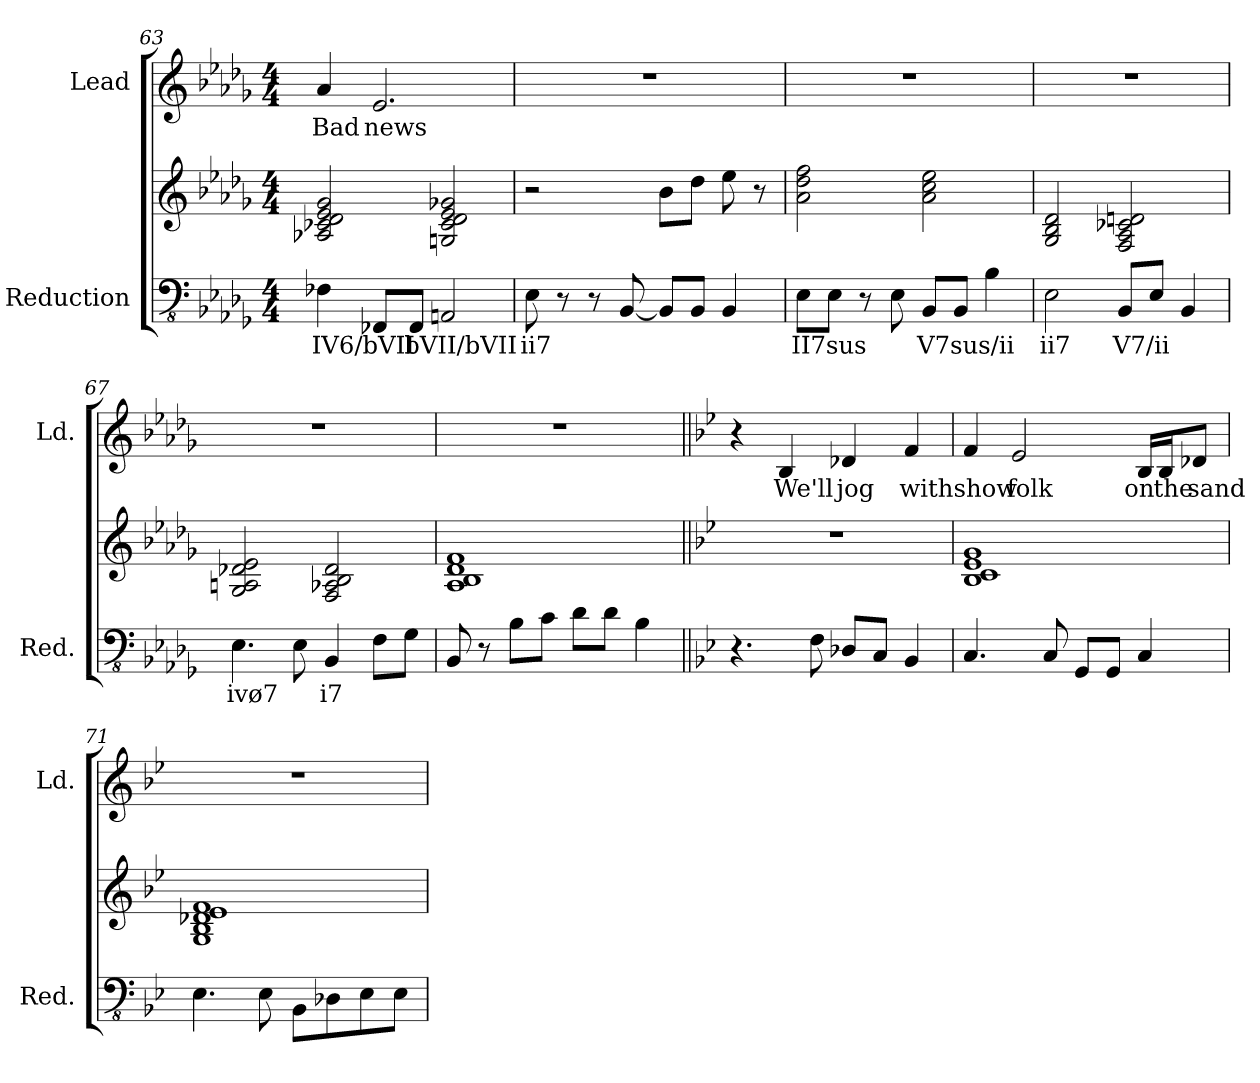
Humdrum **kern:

**kern	**text	**kern	**kern	**text
*part2	*part2	*part2	*part1	*part1
*staff3	*staff3	*staff2	*staff1	*staff1
*I"Reduction	*	*	*I"Lead	*
*I'Red.	*	*	*I'Ld.	*
*clefFv4	*	*clefG2	*clefG2	*
*k[b-e-a-d-g-]	*	*k[b-e-a-d-g-]	*k[b-e-a-d-g-]	*
*D-:	*	*D-:	*D-:	*
*M4/4	*	*M4/4	*M4/4	*
=63	=63	=63	=63	=63
!	!LO:LY:b:color=#000000	!	!	!
!	!	!	!	!LO:LY:b:color=#000000
4FF-Xi\	IV6/bVII	2A-Xi/ 2c-Xi 2d-i 2e-i 2g-i	4a-i/	Bad
!	!	!	!	!LO:LY:b:color=#000000
8FFF-Xi/L	.	.	2.e-i/	news
!	!LO:LY:b:color=#000000	!	!	!
8FFF-i/J	bVII/bVII	.	.	.
2AAAni/	.	2Gni/ 2c-i 2d-i 2e-i 2g-Xi	.	.
!!LO:PB:g=z
=64	=64	=64	=64	=64
!	!LO:LY:b:color=#000000	!	!	!
8EE-i\	ii7	2r	1r	.
8r	.	.	.	.
8r	.	.	.	.
[<8BBB-i/	.	.	.	.
8BBB-i/L]	.	8b-i\L	.	.
8BBB-i/J	.	8dd-i\J	.	.
4BBB-i/	.	8ee-i\	.	.
.	.	8r	.	.
=65	=65	=65	=65	=65
!	!LO:LY:b:color=#000000	!	!	!
8EE-i\L	II7sus	2a-i\ 2dd-i 2ffi	1r	.
8EE-i\J	.	.	.	.
8r	.	.	.	.
8EE-i\	.	.	.	.
!	!LO:LY:b:color=#000000	!	!	!
8BBB-i/L	V7sus/ii	2a-i\ 2cci 2ee-i	.	.
8BBB-i/J	.	.	.	.
4BB-i\	.	.	.	.
=66	=66	=66	=66	=66
!	!LO:LY:b:color=#000000	!	!	!
2EE-i\	ii7	2G-i/ 2B-i 2d-i	1r	.
!	!LO:LY:b:color=#000000	!	!	!
8BBB-i/L	V7/ii	2Fi/ 2A-i 2c-Xi 2dni	.	.
8EE-i/J	.	.	.	.
4BBB-i/	.	.	.	.
!!LO:LB:g=z
=67	=67	=67	=67	=67
!	!LO:LY:b:color=#000000	!	!	!
4.EE-i\	ivø7	2G-i/ 2Ani 2d-Xi 2e-i	1r	.
8EE-i\	.	.	.	.
!	!LO:LY:b:color=#000000	!	!	!
4BBB-i/	i7	2Fi/ 2A-Xi 2B-i 2d-i	.	.
8FFi\L	.	.	.	.
8GG-i\J	.	.	.	.
=68	=68	=68	=68	=68
8BBB-i/	.	1A-i 1B-i 1d-i 1fi	1r	.
8r	.	.	.	.
8BB-i\L	.	.	.	.
8Ci\J	.	.	.	.
8D-i\L	.	.	.	.
8D-i\J	.	.	.	.
4BB-i\	.	.	.	.
!!LO:LB:g=z
=69||	=69||	=69||	=69||	=69||
*k[b-e-]	*	*k[b-e-]	*k[b-e-]	*
*B-:	*	*B-:	*B-:	*
4.r	.	1r	4r	.
!	!	!	!	!LO:LY:b:color=#000000
.	.	.	4B-i/	We'll
8FFi\	.	.	.	.
!	!	!	!	!LO:LY:b:color=#000000
8DD-Xi/L	.	.	4d-Xi/	jog
8CCi/J	.	.	.	.
!	!	!	!	!LO:LY:b:color=#000000
4BBB-i/	.	.	4fi/	with
=70	=70	=70	=70	=70
!	!	!	!	!LO:LY:b:color=#000000
4.CCi/	.	1B-i 1ci 1e-i 1gi	4fi/	show
!	!	!	!	!LO:LY:b:color=#000000
.	.	.	2e-i/	folk
8CCi/	.	.	.	.
8GGGi/L	.	.	.	.
8GGGi/J	.	.	.	.
!	!	!	!	!LO:LY:b:color=#000000
4CCi/	.	.	16B-i/LL	on
!	!	!	!	!LO:LY:b:color=#000000
.	.	.	16B-i/J	the
!	!	!	!	!LO:LY:b:color=#000000
.	.	.	8d-Xi/J	sand
=71	=71	=71	=71	=71
4.EE-i\	.	1Gi 1B-i 1d-Xi 1e-i 1fi	1r	.
8EE-i\	.	.	.	.
8BBB-i\L	.	.	.	.
8DD-Xi\	.	.	.	.
8EE-i\	.	.	.	.
8EE-i\J	.	.	.	.
=	=	=	=	=
*-	*-	*-	*-	*-
